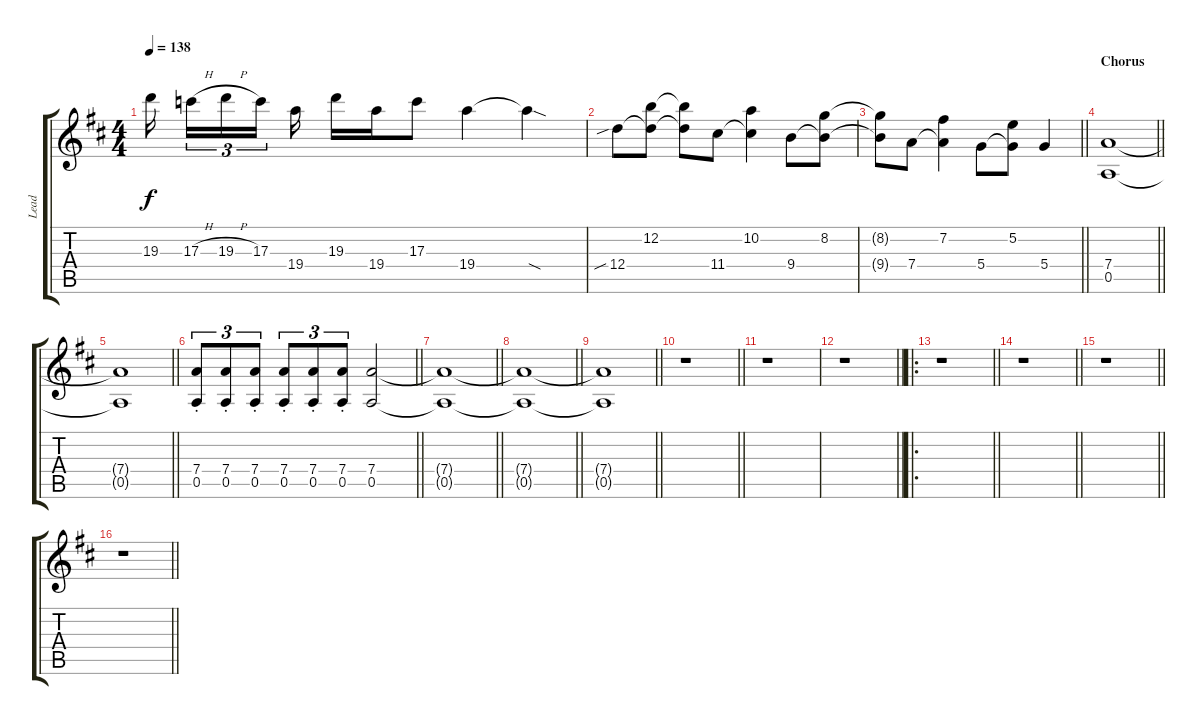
\track ("Lead" "Lead") {instrument acousticguitarsteel}
\staff {score tabs}
\tuning (E4 B3 G3 D3 A2 E2) {hide}
\ts (4 4)
\tempo 138
\clef g2
\ks d
19.3.16{dy f beam splitsecondary} 17.3{h}.16{tu (3 2)} 19.3{h}.16{tu (3 2)} 17.3.16{tu (3 2) beam splitsecondary} 19.4.16 19.3.16 19.4.16 17.3.8 19.4.4 19.4{sod t}.4 |
12.4{sib}.8 (12.2 12.4{t}).8 (12.2{t} 12.4{t}).8 11.4.8 (10.2 11.4{t}).4 9.4.8 (8.2 9.4{t}).8 |
\barLineRight lightlight
(8.2{t} 9.4{t}).8 7.4.8 (7.2 7.4{t}).4 5.4.8 (5.2 5.4{t}).8 5.4.4 |
\section ("" "Chorus")
\barLineRight lightlight
(7.4 0.5).1 |
\barLineRight lightlight
(7.4{t} 0.5{t}).1 |
\barLineRight lightlight
(7.4{st} 0.5{st}).8{tu (3 2)} (7.4{st} 0.5{st}).8{tu (3 2)} (7.4{st} 0.5{st}).8{tu (3 2)} (7.4{st} 0.5{st}).8{tu (3 2)} (7.4{st} 0.5{st}).8{tu (3 2)} (7.4{st} 0.5{st}).8{tu (3 2)} (7.4 0.5).2 |
\barLineRight lightlight
(7.4{t} 0.5{t}).1 |
\barLineRight lightlight
(7.4{t} 0.5{t}).1 |
\barLineRight lightlight
(7.4{t} 0.5{t}).1 |
\barLineRight lightlight
r.1 |
r.1 |
\barLineRight lightlight
r.1 |
\ro
\barLineRight lightlight
r.1 |
\barLineRight lightlight
r.1 |
\barLineRight lightlight
r.1 |
\barLineRight lightlight
r.1
